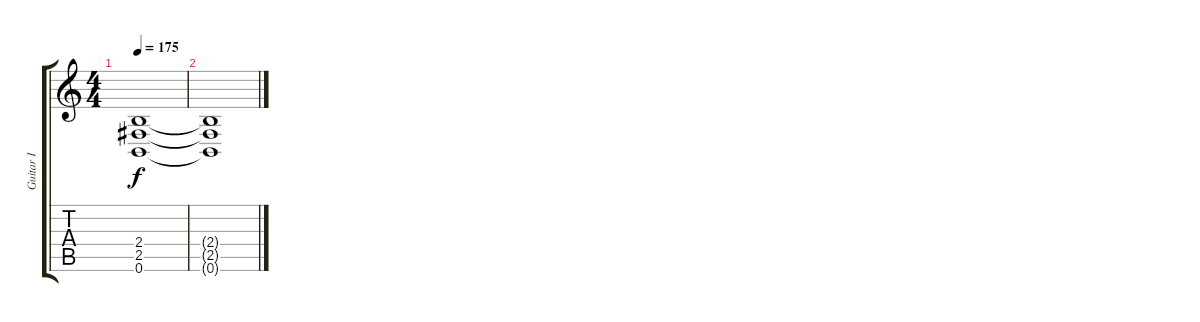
\track ("Guitar I" "Guitar I") {instrument distortionguitar}
\staff {score tabs}
\tuning (B3 G3 D3 A2 E2 B1) {hide}
\ts (4 4)
\tempo 175
\clef g2
\ks c
(2.4 2.5 0.6).1{dy f} |
(2.4{t} 2.5{t} 0.6{t}).1
